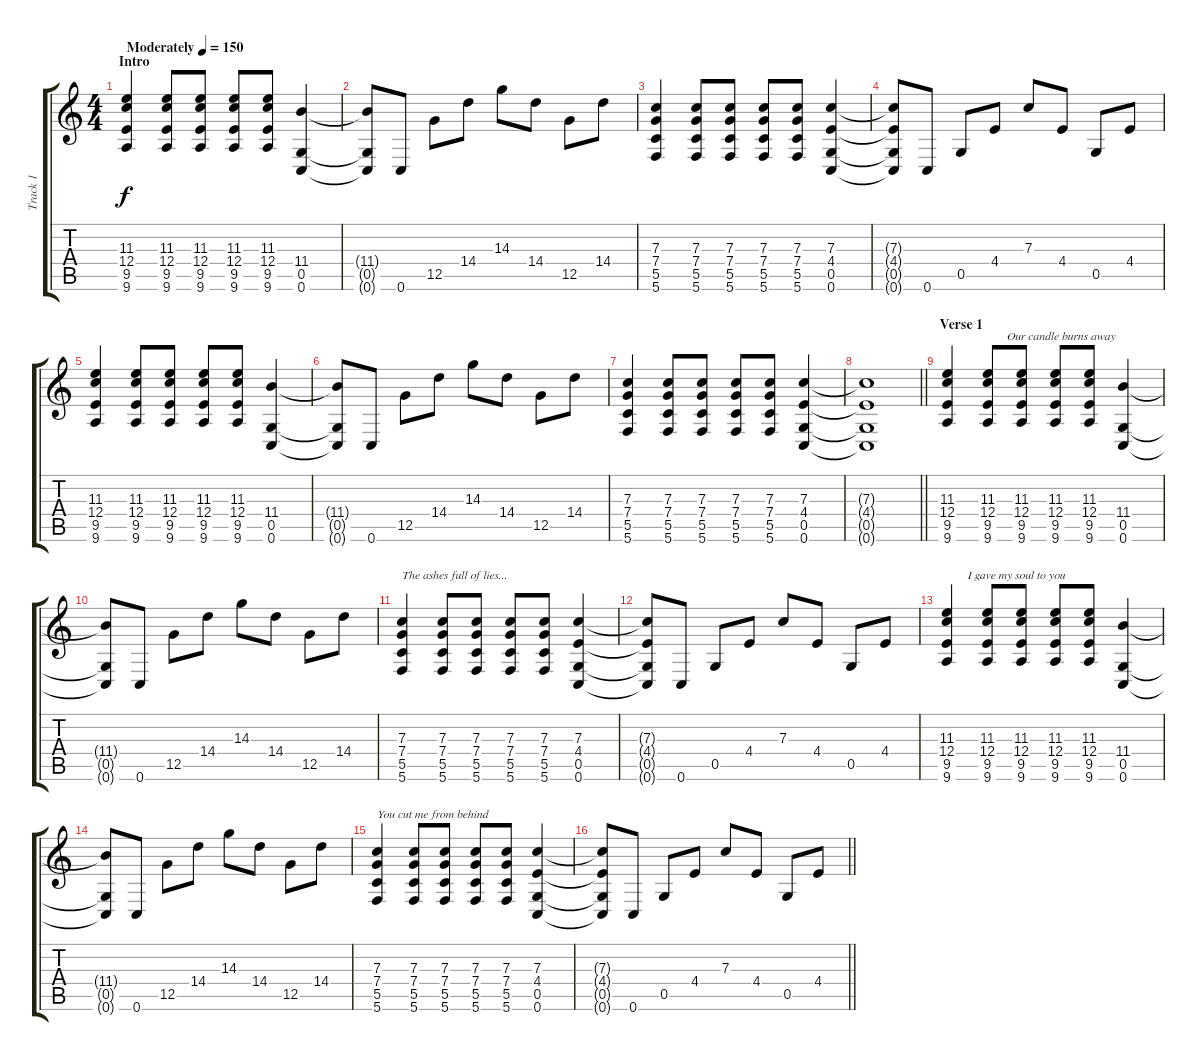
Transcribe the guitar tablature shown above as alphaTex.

\track ("Track 1" "Track 1") {instrument acousticguitarnylon}
\staff {score tabs}
\tuning (D4 A3 F3 C3 G2 C2) {hide}
\ts (4 4)
\section ("" "Intro")
\tempo (150 "Moderately")
\clef g2
\ks c
(11.3 12.4 9.5 9.6).4{dy f instrument acousticguitarnylon} (11.3 12.4 9.5 9.6).8 (11.3 12.4 9.5 9.6).8 (11.3 12.4 9.5 9.6).8 (11.3 12.4 9.5 9.6).8 (11.4 0.5 0.6).4 |
(11.4{t} 0.5{t} 0.6{t}).8 0.6.8 12.5.8 14.4.8 14.3.8 14.4.8 12.5.8 14.4.8 |
(7.3 7.4 5.5 5.6).4 (7.3 7.4 5.5 5.6).8 (7.3 7.4 5.5 5.6).8 (7.3 7.4 5.5 5.6).8 (7.3 7.4 5.5 5.6).8 (7.3 4.4 0.5 0.6).4 |
(7.3{t} 4.4{t} 0.5{t} 0.6{t}).8 0.6.8 0.5.8 4.4.8 7.3.8 4.4.8 0.5.8 4.4.8 |
(11.3 12.4 9.5 9.6).4 (11.3 12.4 9.5 9.6).8 (11.3 12.4 9.5 9.6).8 (11.3 12.4 9.5 9.6).8 (11.3 12.4 9.5 9.6).8 (11.4 0.5 0.6).4 |
(11.4{t} 0.5{t} 0.6{t}).8 0.6.8 12.5.8 14.4.8 14.3.8 14.4.8 12.5.8 14.4.8 |
(7.3 7.4 5.5 5.6).4 (7.3 7.4 5.5 5.6).8 (7.3 7.4 5.5 5.6).8 (7.3 7.4 5.5 5.6).8 (7.3 7.4 5.5 5.6).8 (7.3 4.4 0.5 0.6).4 |
\barLineRight lightlight
(7.3{t} 4.4{t} 0.5{t} 0.6{t}).1 |
\section ("" "Verse 1")
(11.3 12.4 9.5 9.6).4{txt "                    Our candle burns away"} (11.3 12.4 9.5 9.6).8 (11.3 12.4 9.5 9.6).8 (11.3 12.4 9.5 9.6).8 (11.3 12.4 9.5 9.6).8 (11.4 0.5 0.6).4 |
(11.4{t} 0.5{t} 0.6{t}).8 0.6.8 12.5.8 14.4.8 14.3.8 14.4.8 12.5.8 14.4.8 |
(7.3 7.4 5.5 5.6).4{txt "The ashes full of lies..."} (7.3 7.4 5.5 5.6).8 (7.3 7.4 5.5 5.6).8 (7.3 7.4 5.5 5.6).8 (7.3 7.4 5.5 5.6).8 (7.3 4.4 0.5 0.6).4 |
(7.3{t} 4.4{t} 0.5{t} 0.6{t}).8 0.6.8 0.5.8 4.4.8 7.3.8 4.4.8 0.5.8 4.4.8 |
(11.3 12.4 9.5 9.6).4{txt "       I gave my soul to you"} (11.3 12.4 9.5 9.6).8 (11.3 12.4 9.5 9.6).8 (11.3 12.4 9.5 9.6).8 (11.3 12.4 9.5 9.6).8 (11.4 0.5 0.6).4 |
(11.4{t} 0.5{t} 0.6{t}).8 0.6.8 12.5.8 14.4.8 14.3.8 14.4.8 12.5.8 14.4.8 |
(7.3 7.4 5.5 5.6).4{txt "You cut me from behind"} (7.3 7.4 5.5 5.6).8 (7.3 7.4 5.5 5.6).8 (7.3 7.4 5.5 5.6).8 (7.3 7.4 5.5 5.6).8 (7.3 4.4 0.5 0.6).4 |
\barLineRight lightlight
(7.3{t} 4.4{t} 0.5{t} 0.6{t}).8 0.6.8 0.5.8 4.4.8 7.3.8 4.4.8 0.5.8 4.4.8
